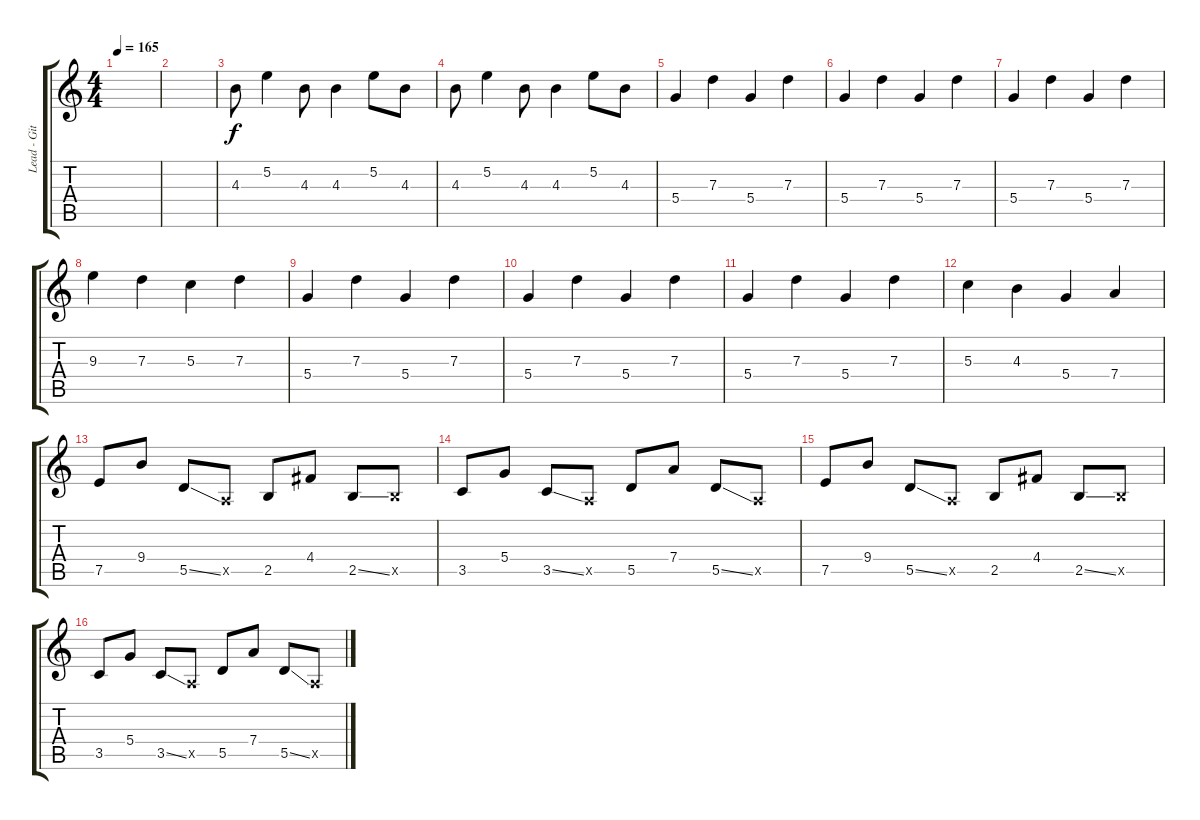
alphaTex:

\track ("Lead - Gitarre" "Lead - Git") {instrument overdrivenguitar}
\staff {score tabs}
\tuning (E4 B3 G3 D3 A2 E2) {hide}
\ts (4 4)
\tempo 165
\clef g2
\ks c
|
|
4.3.8 5.2.4 4.3.8 4.3.4 5.2.8 4.3.8 |
4.3.8 5.2.4 4.3.8 4.3.4 5.2.8 4.3.8 |
5.4.4 7.3.4 5.4.4 7.3.4 |
5.4.4 7.3.4 5.4.4 7.3.4 |
5.4.4 7.3.4 5.4.4 7.3.4 |
9.3.4 7.3.4 5.3.4 7.3.4 |
5.4.4 7.3.4 5.4.4 7.3.4 |
5.4.4 7.3.4 5.4.4 7.3.4 |
5.4.4 7.3.4 5.4.4 7.3.4 |
5.3.4 4.3.4 5.4.4 7.4.4 |
7.5.8 9.4.8 5.5{ss}.8 0.5{x}.8 2.5.8 4.4.8 2.5{ss}.8 2.5{x}.8 |
3.5.8 5.4.8 3.5{ss}.8 0.5{x}.8 5.5.8 7.4.8 5.5{ss}.8 0.5{x}.8 |
7.5.8 9.4.8 5.5{ss}.8 0.5{x}.8 2.5.8 4.4.8 2.5{ss}.8 2.5{x}.8 |
3.5.8 5.4.8 3.5{ss}.8 0.5{x}.8 5.5.8 7.4.8 5.5{ss}.8 0.5{x}.8
